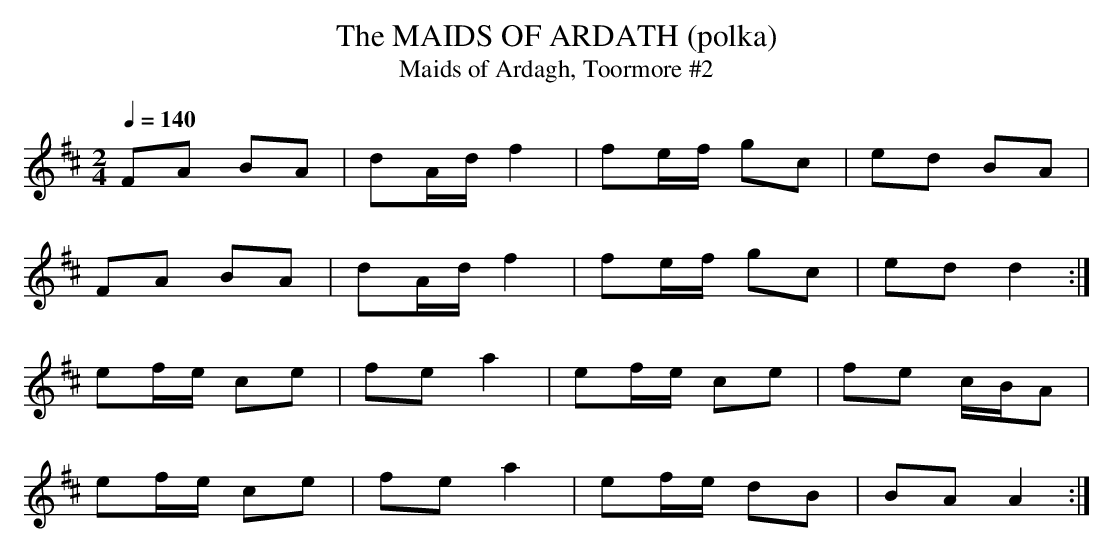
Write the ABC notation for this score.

X:1
T:MAIDS OF ARDATH (polka), The
T:Maids of Ardagh, Toormore #2
M:2/4
L:1/8
Q:1/4=140
K:D
FA BA|dA/d/ f2|fe/f/ gc|ed BA|
FA BA|dA/d/ f2|fe/f/ gc|ed d2 :|
ef/e/ ce|fe a2|ef/e/ ce|fe c/B/A|
ef/e/ ce|fe a2|ef/e/ dB|BA A2 :|
